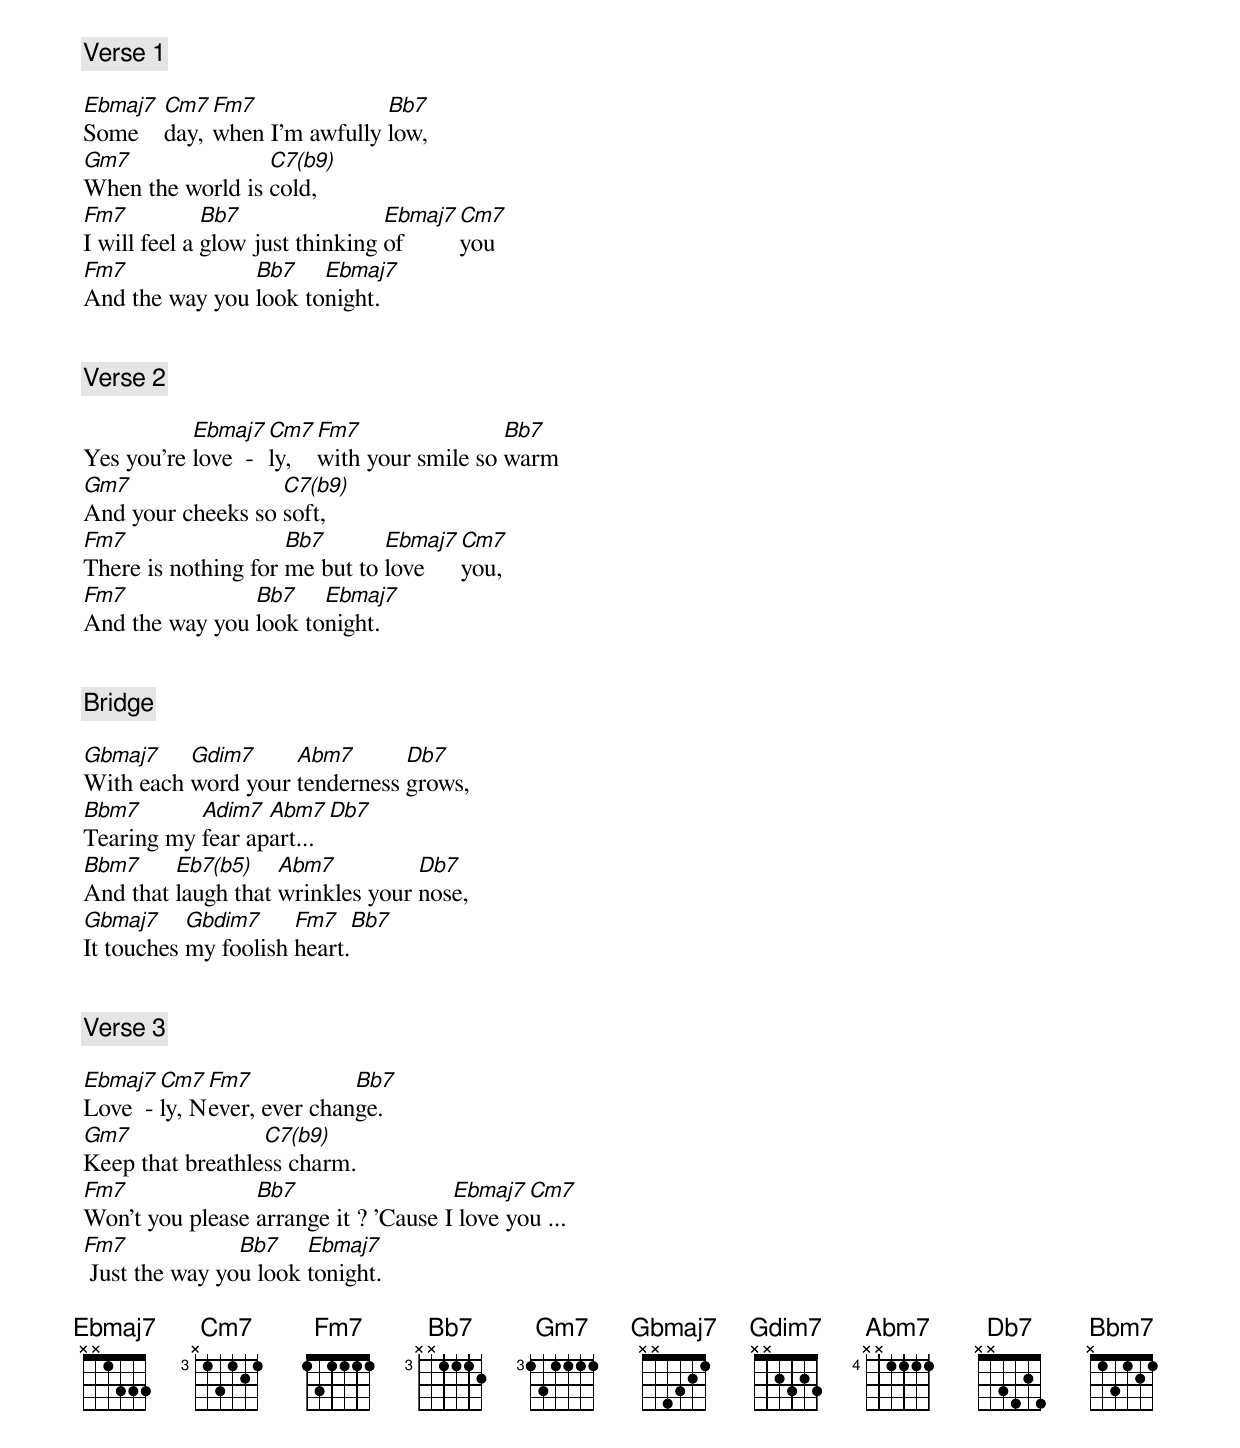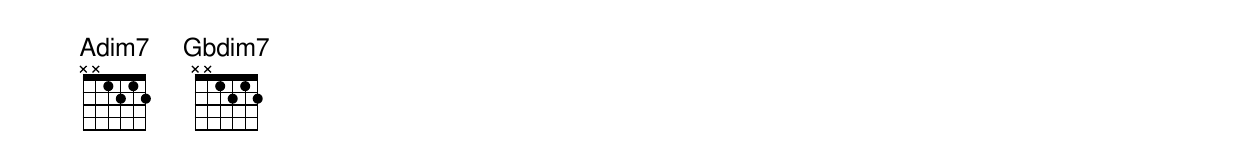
[Verse 1]

Ebmaj7  Cm7  Fm7              Bb7
Some    day, when I'm awfully low,
Gm7               C7(b9)
When the world is cold,
Fm7           Bb7                Ebmaj7  Cm7
I will feel a glow just thinking of      you
Fm7             Bb7    Ebmaj7
And the way you look tonight.


[Verse 2]

           Ebmaj7  Cm7  Fm7                Bb7
Yes you're love  - ly,  with your smile so warm
Gm7                C7(b9)
And your cheeks so soft,
Fm7                  Bb7       Ebmaj7  Cm7
There is nothing for me but to love    you,
Fm7             Bb7    Ebmaj7
And the way you look tonight.


[Bridge]

Gbmaj7    Gdim7     Abm7       Db7
With each word your tenderness grows,
Bbm7       Adim7  Abm7  Db7
Tearing my fear apart...
Bbm7     Eb7(b5)    Abm7          Db7
And that laugh that wrinkles your nose,
Gbmaj7     Gbdim7     Fm7    Bb7
It touches my foolish heart.


[Verse 3]

Ebmaj7  Cm7  Fm7            Bb7
Love  - ly, Never, ever change.
Gm7               C7(b9)
Keep that breathless charm.
Fm7              Bb7                  Ebmaj7  Cm7
Won't you please arrange it ? 'Cause I love you ...
Fm7             Bb7    Ebmaj7
 Just the way you look tonight.

{% include music-notes.html %}
